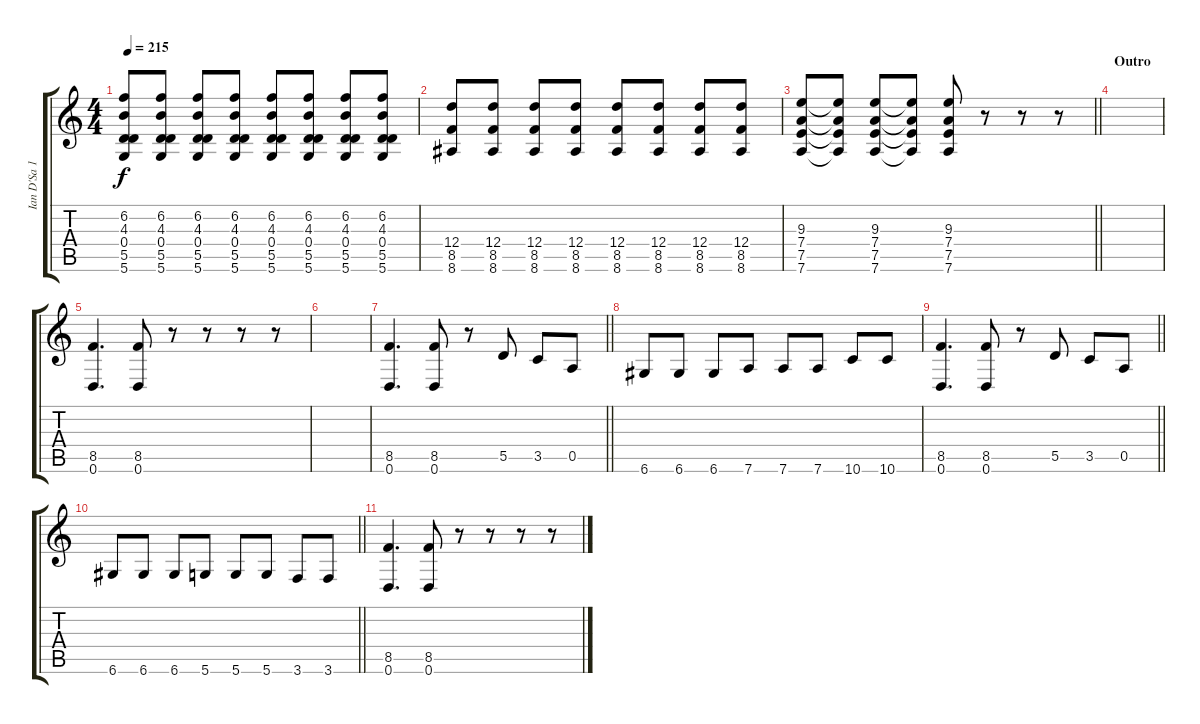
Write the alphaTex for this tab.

\track ("Ian D'Sa 1" "Ian D'Sa 1") {instrument overdrivenguitar}
\staff {score tabs}
\tuning (E4 B3 G3 D3 A2 D2) {hide}
\ts (4 4)
\tempo 215
\clef g2
\ks c
(6.2 4.3 0.4 5.5 5.6).8{dy f} (6.2 4.3 0.4 5.5 5.6).8 (6.2 4.3 0.4 5.5 5.6).8 (6.2 4.3 0.4 5.5 5.6).8 (6.2 4.3 0.4 5.5 5.6).8 (6.2 4.3 0.4 5.5 5.6).8 (6.2 4.3 0.4 5.5 5.6).8 (6.2 4.3 0.4 5.5 5.6).8 |
(12.4 8.5 8.6).8 (12.4 8.5 8.6).8 (12.4 8.5 8.6).8 (12.4 8.5 8.6).8 (12.4 8.5 8.6).8 (12.4 8.5 8.6).8 (12.4 8.5 8.6).8 (12.4 8.5 8.6).8 |
\barLineRight lightlight
(9.3 7.4 7.5 7.6).8 (9.3{t} 7.4{t} 7.5{t} 7.6{t}).8 (9.3 7.4 7.5 7.6).8 (9.3{t} 7.4{t} 7.5{t} 7.6{t}).8 (9.3 7.4 7.5 7.6).8 r.8 r.8 r.8 |
\section ("" "Outro")
|
(8.5 0.6).4{d} (8.5 0.6).8 r.8 r.8 r.8 r.8 |
|
\barLineRight lightlight
(8.5 0.6).4{d} (8.5 0.6).8 r.8 5.5.8 3.5.8 0.5.8 |
6.6.8 6.6.8 6.6.8 7.6.8 7.6.8 7.6.8 10.6.8 10.6.8 |
\barLineRight lightlight
(8.5 0.6).4{d} (8.5 0.6).8 r.8 5.5.8 3.5.8 0.5.8 |
\barLineRight lightlight
6.6.8 6.6.8 6.6.8 5.6.8 5.6.8 5.6.8 3.6.8 3.6.8 |
(8.5 0.6).4{d} (8.5 0.6).8 r.8 r.8 r.8 r.8
